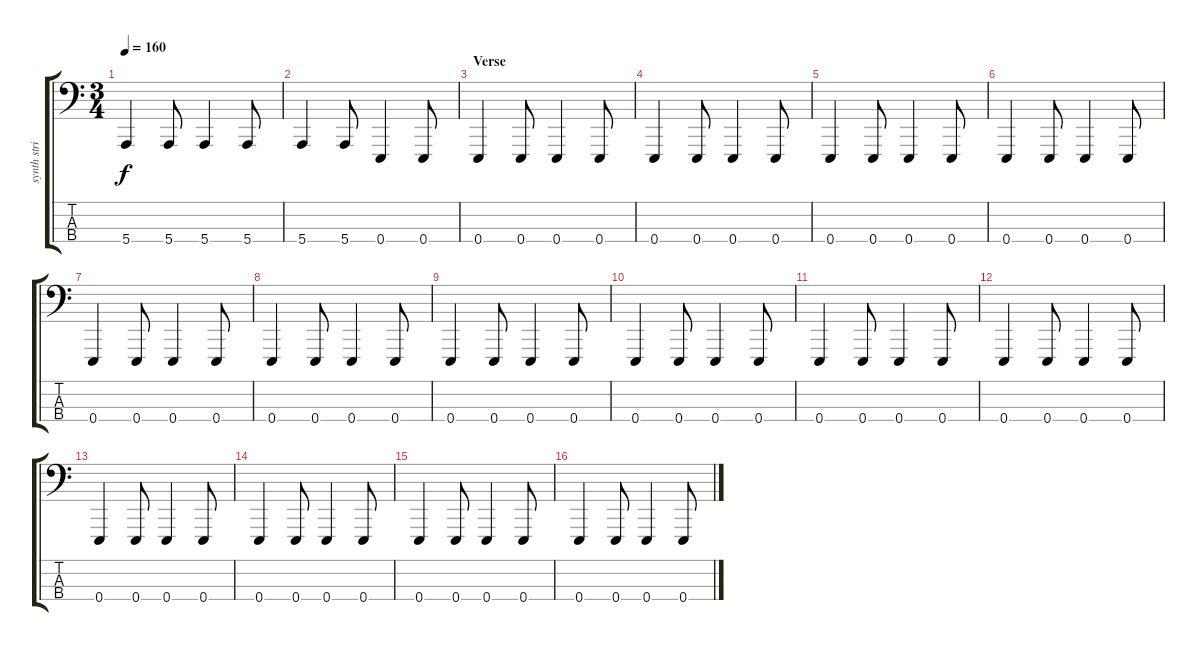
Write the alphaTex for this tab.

\track ("synth string" "synth stri") {instrument synthstrings1}
\staff {score tabs}
\tuning (G2 D2 A1 E1) {hide}
\ts (3 4)
\tempo 160
\clef f4
\ks c
5.4.4{dy f} 5.4.8 5.4.4 5.4.8 |
5.4.4 5.4.8 0.4.4 0.4.8 |
\section ("" "Verse")
0.4.4 0.4.8 0.4.4 0.4.8 |
0.4.4 0.4.8 0.4.4 0.4.8 |
0.4.4 0.4.8 0.4.4 0.4.8 |
0.4.4 0.4.8 0.4.4 0.4.8 |
0.4.4 0.4.8 0.4.4 0.4.8 |
0.4.4 0.4.8 0.4.4 0.4.8 |
0.4.4 0.4.8 0.4.4 0.4.8 |
0.4.4 0.4.8 0.4.4 0.4.8 |
0.4.4 0.4.8 0.4.4 0.4.8 |
0.4.4 0.4.8 0.4.4 0.4.8 |
0.4.4 0.4.8 0.4.4 0.4.8 |
0.4.4 0.4.8 0.4.4 0.4.8 |
0.4.4 0.4.8 0.4.4 0.4.8 |
0.4.4 0.4.8 0.4.4 0.4.8
